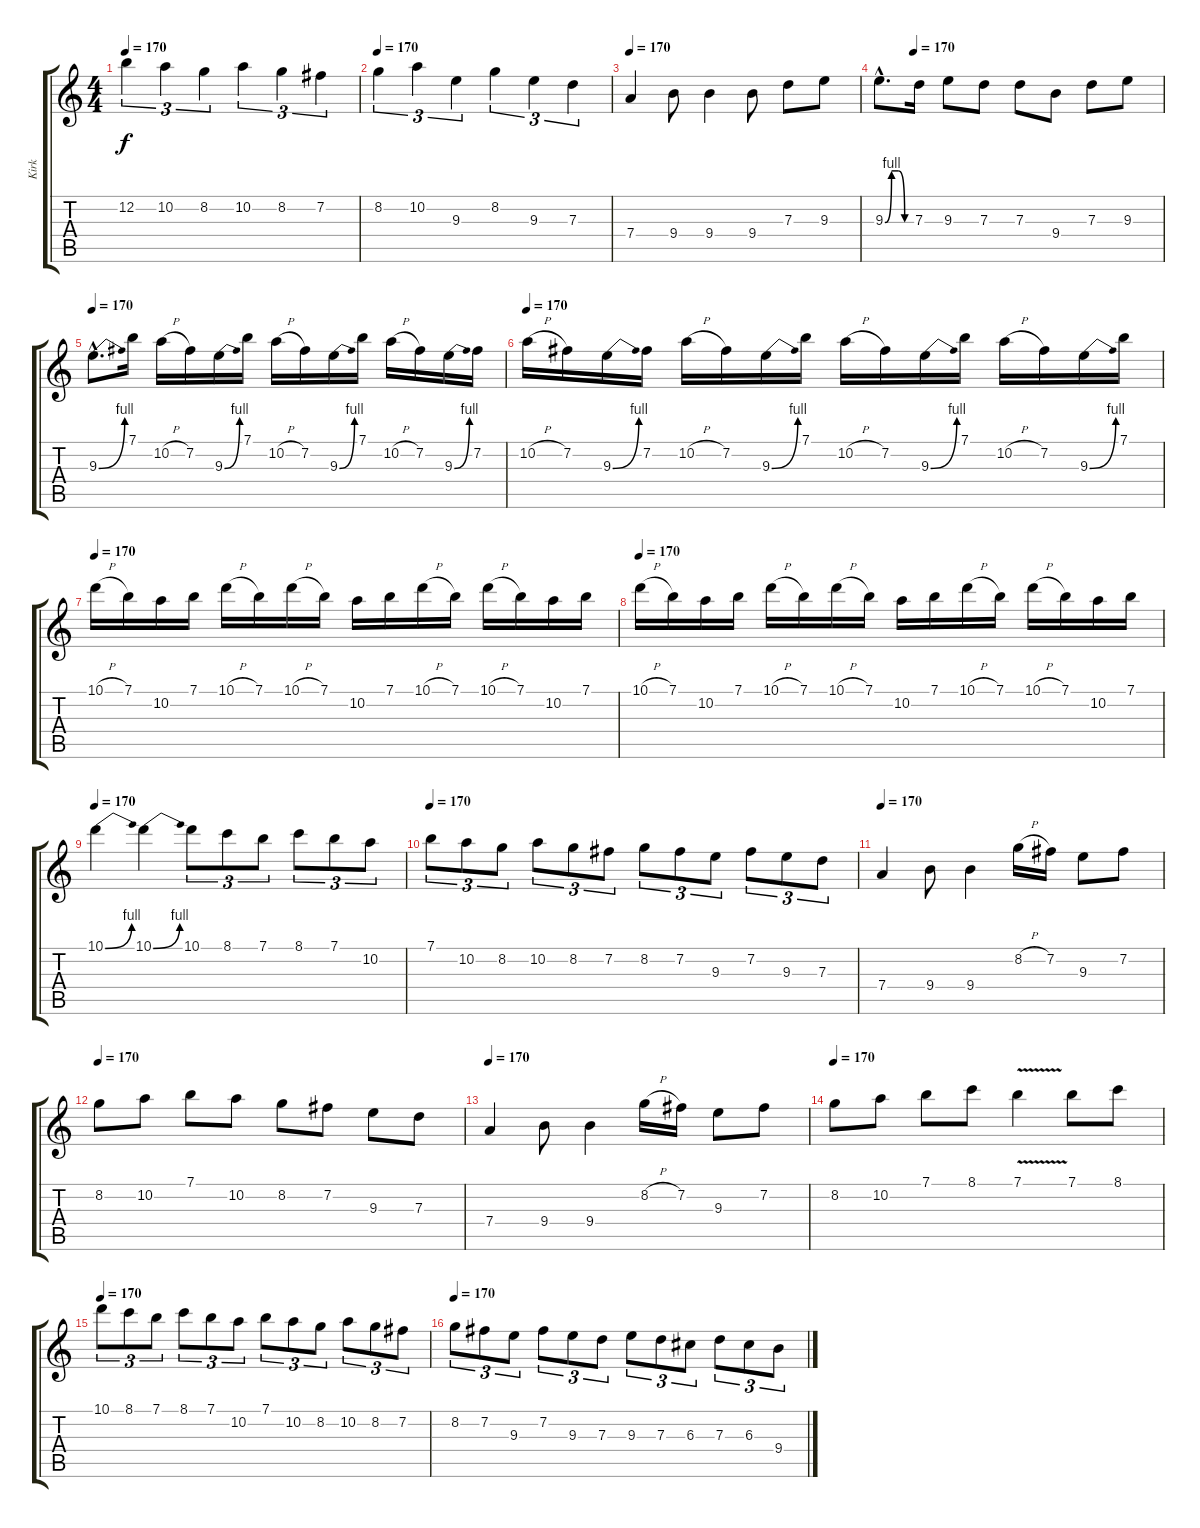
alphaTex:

\track ("Kirk" "Kirk") {instrument distortionguitar}
\staff {score tabs}
\tuning (E4 B3 G3 D3 A2 E2) {hide}
\ts (4 4)
\tempo 170
\clef g2
\ks c
12.2.4{tu (3 2) dy f} 10.2.4{tu (3 2)} 8.2.4{tu (3 2)} 10.2.4{tu (3 2)} 8.2.4{tu (3 2)} 7.2.4{tu (3 2)} |
\tempo 170
8.2.4{tu (3 2)} 10.2.4{tu (3 2)} 9.3.4{tu (3 2)} 8.2.4{tu (3 2)} 9.3.4{tu (3 2)} 7.3.4{tu (3 2)} |
\tempo 170
7.4.4 9.4.8 9.4.4 9.4.8 7.3.8 9.3.8 |
\tempo (170 0.125)
9.3{be (custom 0 0 15 4 30 4 45 0 60 0) hac}.8{d} 7.3.16 9.3.8 7.3.8 7.3.8 9.4.8 7.3.8 9.3.8 |
\tempo 170
9.3{be (bend 0 0 60 4) hac}.8{d} 7.1.16 10.2{h}.16 7.2.16 9.3{be (bend 0 0 60 4)}.16 7.1.16 10.2{h}.16 7.2.16 9.3{be (bend 0 0 60 4)}.16 7.1.16 10.2{h}.16 7.2.16 9.3{be (bend 0 0 60 4)}.16 7.2.16 |
\tempo 170
10.2{h}.16 7.2.16 9.3{be (bend 0 0 60 4)}.16 7.2.16 10.2{h}.16 7.2.16 9.3{be (bend 0 0 60 4)}.16 7.1.16 10.2{h}.16 7.2.16 9.3{be (bend 0 0 60 4)}.16 7.1.16 10.2{h}.16 7.2.16 9.3{be (bend 0 0 60 4)}.16 7.1.16 |
\tempo 170
10.1{h}.16 7.1.16 10.2.16 7.1.16 10.1{h}.16 7.1.16 10.1{h}.16 7.1.16 10.2.16 7.1.16 10.1{h}.16 7.1.16 10.1{h}.16 7.1.16 10.2.16 7.1.16 |
\tempo 170
10.1{h}.16 7.1.16 10.2.16 7.1.16 10.1{h}.16 7.1.16 10.1{h}.16 7.1.16 10.2.16 7.1.16 10.1{h}.16 7.1.16 10.1{h}.16 7.1.16 10.2.16 7.1.16 |
\tempo 170
10.1{be (bend 0 0 60 4)}.4 10.1{be (bend 0 0 60 4)}.4 10.1.8{tu (3 2)} 8.1.8{tu (3 2)} 7.1.8{tu (3 2)} 8.1.8{tu (3 2)} 7.1.8{tu (3 2)} 10.2.8{tu (3 2)} |
\tempo 170
7.1.8{tu (3 2)} 10.2.8{tu (3 2)} 8.2.8{tu (3 2)} 10.2.8{tu (3 2)} 8.2.8{tu (3 2)} 7.2.8{tu (3 2)} 8.2.8{tu (3 2)} 7.2.8{tu (3 2)} 9.3.8{tu (3 2)} 7.2.8{tu (3 2)} 9.3.8{tu (3 2)} 7.3.8{tu (3 2)} |
\tempo 170
7.4.4 9.4.8 9.4.4 8.2{h}.16 7.2.16 9.3.8 7.2.8 |
\tempo 170
8.2.8 10.2.8 7.1.8 10.2.8 8.2.8 7.2.8 9.3.8 7.3.8 |
\tempo 170
7.4.4 9.4.8 9.4.4 8.2{h}.16 7.2.16 9.3.8 7.2.8 |
\tempo 170
8.2.8 10.2.8 7.1.8 8.1.8 7.1{v}.4 7.1.8 8.1.8 |
\tempo 170
10.1.8{tu (3 2)} 8.1.8{tu (3 2)} 7.1.8{tu (3 2)} 8.1.8{tu (3 2)} 7.1.8{tu (3 2)} 10.2.8{tu (3 2)} 7.1.8{tu (3 2)} 10.2.8{tu (3 2)} 8.2.8{tu (3 2)} 10.2.8{tu (3 2)} 8.2.8{tu (3 2)} 7.2.8{tu (3 2)} |
\tempo 170
8.2.8{tu (3 2)} 7.2.8{tu (3 2)} 9.3.8{tu (3 2)} 7.2.8{tu (3 2)} 9.3.8{tu (3 2)} 7.3.8{tu (3 2)} 9.3.8{tu (3 2)} 7.3.8{tu (3 2)} 6.3.8{tu (3 2)} 7.3.8{tu (3 2)} 6.3.8{tu (3 2)} 9.4.8{tu (3 2)}
